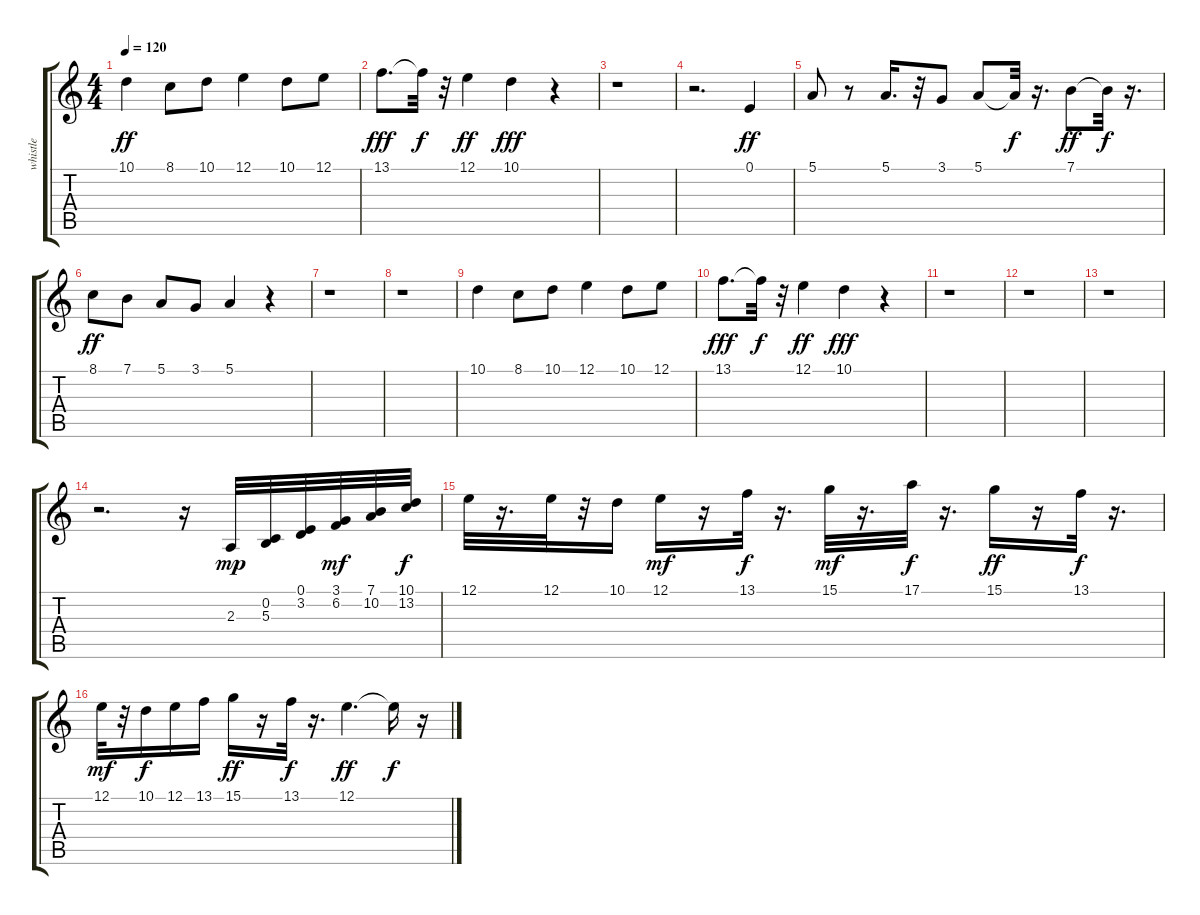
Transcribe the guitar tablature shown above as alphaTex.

\track ("whistle" "whistle") {instrument whistle}
\staff {score tabs}
\tuning (E4 B3 G3 D3 A2 E2) {hide}
\ts (4 4)
\tempo 120
\clef g2
\ks c
10.1.4{dy ff} 8.1.8 10.1.8 12.1.4 10.1.8 12.1.8 |
13.1.8{d dy fff} 13.1{t}.32{dy f} r.32 12.1.4{dy ff} 10.1.4{dy fff} r.4 |
r.1 |
r.2{d} 0.1.4{dy ff} |
5.1.8 r.8 5.1.16{d} r.32 3.1.8 5.1.8 5.1{t}.32{dy f} r.16{d} 7.1.8{dy ff} 7.1{t}.32{dy f} r.16{d} |
8.1.8{dy ff} 7.1.8 5.1.8 3.1.8 5.1.4 r.4 |
r.1 |
r.1 |
10.1.4 8.1.8 10.1.8 12.1.4 10.1.8 12.1.8 |
13.1.8{d dy fff} 13.1{t}.32{dy f} r.32 12.1.4{dy ff} 10.1.4{dy fff} r.4 |
r.1 |
r.1 |
r.1 |
r.2{d} r.16 2.3.32{dy mp} (0.2 5.3).32 (0.1 3.2).32 (3.1 6.2).32{dy mf} (7.1 10.2).32 (10.1 13.2).32{dy f} |
12.1.32 r.16{d} 12.1.32 r.32 10.1.16 12.1.16{dy mf} r.16 13.1.32{dy f} r.16{d} 15.1.32{dy mf} r.16{d} 17.1.32{dy f} r.16{d} 15.1.16{dy ff} r.16 13.1.32{dy f} r.16{d} |
12.1.32{dy mf} r.32 10.1.16{dy f} 12.1.16 13.1.16 15.1.16{dy ff} r.16 13.1.32{dy f} r.16{d} 12.1.4{d dy ff} 12.1{t}.16{dy f} r.16
